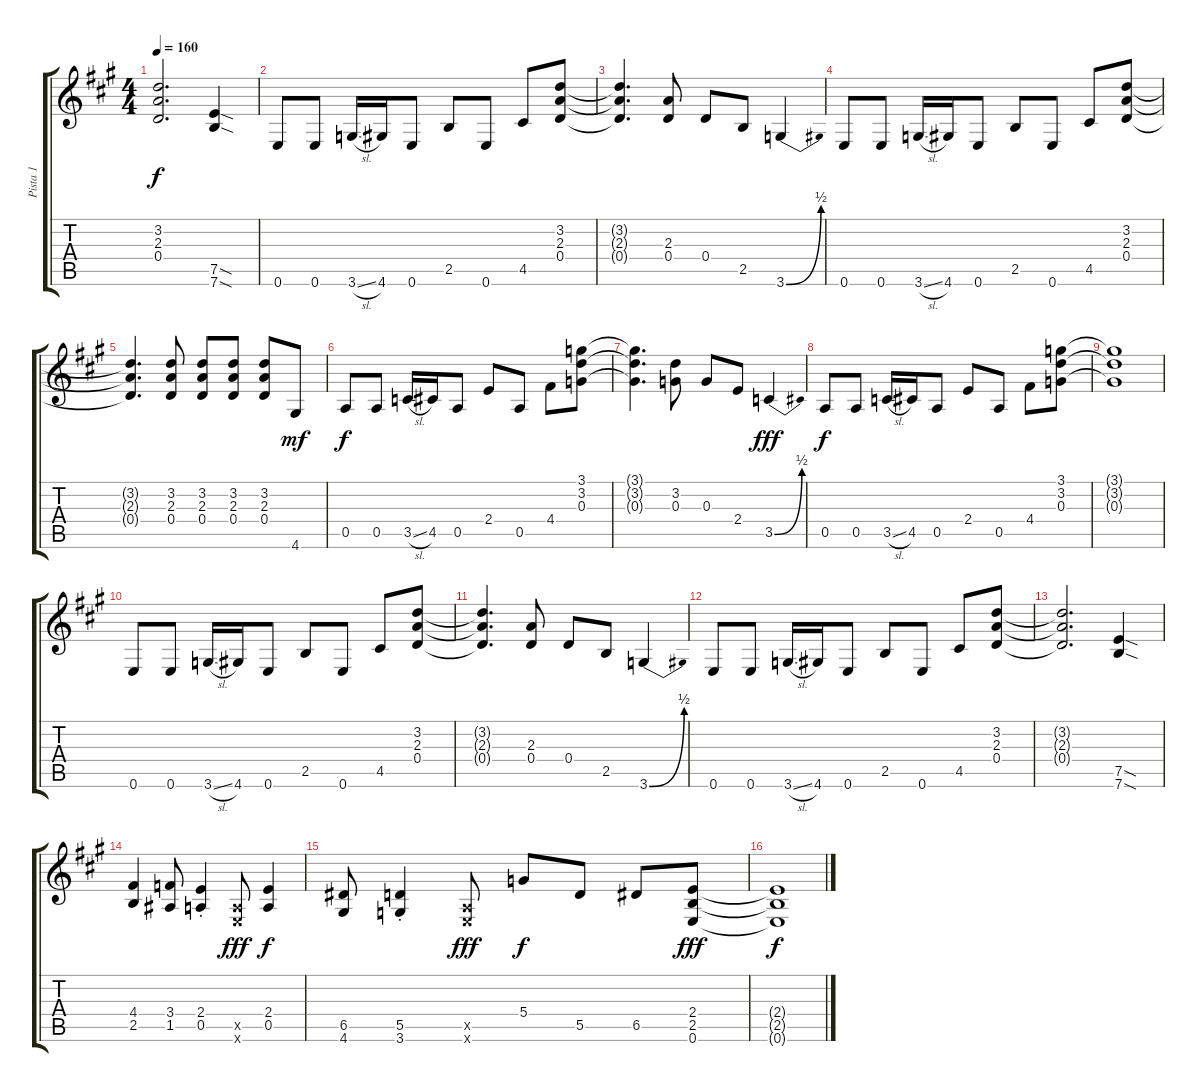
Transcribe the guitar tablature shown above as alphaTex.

\track ("Pista 1" "Pista 1") {instrument overdrivenguitar}
\staff {score tabs}
\tuning (E4 B3 G3 D3 A2 E2) {hide}
\ts (4 4)
\tempo 160
\clef g2
\ks a
(3.2{t} 2.3{t} 0.4{t}).2{d dy f} (7.5{sod} 7.6{sod}).4 |
0.6.8 0.6.8 3.6{sl}.16 4.6.16 0.6.8 2.5.8 0.6.8 4.5.8 (3.2 2.3 0.4).8 |
(3.2{t} 2.3{t} 0.4{t}).4{d} (2.3 0.4).8 0.4.8 2.5.8 3.6{be (bend 0 0 60 2)}.4 |
0.6.8 0.6.8 3.6{sl}.16 4.6.16 0.6.8 2.5.8 0.6.8 4.5.8 (3.2 2.3 0.4).8 |
(3.2{t} 2.3{t} 0.4{t}).4{d} (3.2 2.3 0.4).8 (3.2 2.3 0.4).8 (3.2 2.3 0.4).8 (3.2 2.3 0.4).8 4.6.8{dy mf} |
0.5.8{dy f} 0.5.8 3.5{sl}.16 4.5.16 0.5.8 2.4.8 0.5.8 4.4.8 (3.1 3.2 0.3).8 |
(3.1{t} 3.2{t} 0.3{t}).4{d} (3.2 0.3).8 0.3.8 2.4.8 3.5{be (bend 0 0 60 2)}.4{dy fff} |
0.5.8{dy f} 0.5.8 3.5{sl}.16 4.5.16 0.5.8 2.4.8 0.5.8 4.4.8 (3.1 3.2 0.3).8 |
(3.1{t} 3.2{t} 0.3{t}).1 |
0.6.8 0.6.8 3.6{sl}.16 4.6.16 0.6.8 2.5.8 0.6.8 4.5.8 (3.2 2.3 0.4).8 |
(3.2{t} 2.3{t} 0.4{t}).4{d} (2.3 0.4).8 0.4.8 2.5.8 3.6{be (bend 0 0 60 2)}.4 |
0.6.8 0.6.8 3.6{sl}.16 4.6.16 0.6.8 2.5.8 0.6.8 4.5.8 (3.2 2.3 0.4).8 |
(3.2{t} 2.3{t} 0.4{t}).2{d} (7.5{sod} 7.6{sod}).4 |
(4.4 2.5).4 (3.4 1.5).8 (2.4{st} 0.5{st}).4 (0.5{x} 0.6{x}).8{dy fff} (2.4 0.5).4{dy f} |
(6.5 4.6).8 (5.5{st} 3.6{st}).4 (0.5{x} 0.6{x}).8{dy fff} 5.4.8{dy f} 5.5.8 6.5.8 (2.4 2.5 0.6).8{dy fff} |
(2.4{t} 2.5{t} 0.6{t}).1{dy f}
